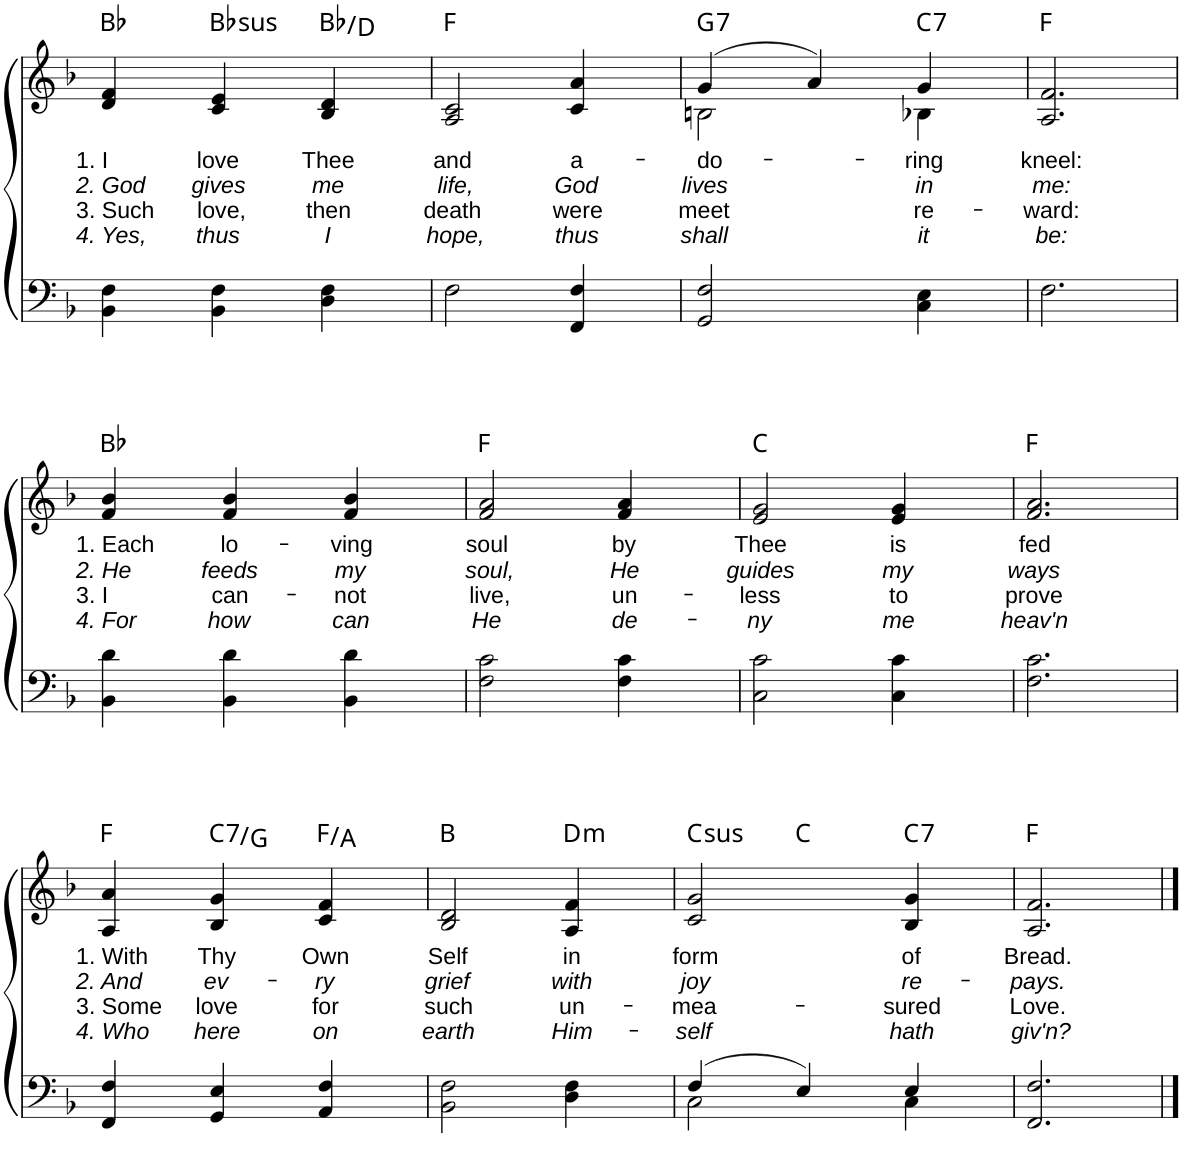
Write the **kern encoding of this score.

**kern	**kern	**text	**text	**text	**text	**harte
*part1	*part1	*part1	*part1	*part1	*part1	*part1
*staff2	*staff1	*staff1	*staff1	*staff1	*staff1	*
*I"Piano	*	*	*	*	*	*
*I'Pno	*	*	*	*	*	*
!!LO:PB:g=z
*clefF4	*clefG2	*	*	*	*	*
*k[b-]	*k[b-]	*	*	*	*	*
*M3/4	*M3/4	*	*	*	*	*
=13	=13	=13	=13	=13	=13	=13
!	!	!LO:LY:b	!LO:LY:b	!LO:LY:b	!LO:LY:b	!
4BB-\ 4F\	4d/ 4f/	1. I	2. God	3. Such	4. Yes,	Bb:maj
!	!	!LO:LY:b	!LO:LY:b	!LO:LY:b	!LO:LY:b	!LO:H:kt=sus
4BB-\ 4F\	4c/ 4e/	love	gives	love,	thus	Bb:sus4
!	!	!LO:LY:b	!LO:LY:b	!LO:LY:b	!LO:LY:b	!
4D\ 4F\	4B-/ 4d/	Thee	me	then	I	Bb:maj/3
=14	=14	=14	=14	=14	=14	=14
!	!	!LO:LY:b	!LO:LY:b	!LO:LY:b	!LO:LY:b	!
2F\	2A/ 2c/	and	life,	death	hope,	F:maj
!	!	!LO:LY:b	!LO:LY:b	!LO:LY:b	!LO:LY:b	!
4FF/ 4F/	4c/ 4a/	a-	God	were	thus	.
=15	=15	=15	=15	=15	=15	=15
!	!	!LO:LY:b	!LO:LY:b	!LO:LY:b	!LO:LY:b	!LO:H:kt=7
*	*^	*	*	*	*	*
2GG/ 2F/	(4g/	2Bn\	-do-	lives	meet	shall	G:7
.	4a/)	.	.	.	.	.	.
!	!	!	!LO:LY:b	!LO:LY:b	!LO:LY:b	!LO:LY:b	!LO:H:kt=7
4C\ 4E\	4g/	4B-X\	-ring	in	re-	it	C:7
=16	=16	=16	=16	=16	=16	=16	=16
!	!	!	!LO:LY:b	!LO:LY:b	!LO:LY:b	!LO:LY:b	!
*	*v	*v	*	*	*	*	*
2.F\	2.A/ 2.f/	kneel:	me:	-ward:	be:	F:maj
!!LO:LB:g=z
=17	=17	=17	=17	=17	=17	=17
!	!	!LO:LY:b	!LO:LY:b	!LO:LY:b	!LO:LY:b	!
4BB-\ 4d\	4f/ 4b-/	1. Each	2. He	3. I	4. For	Bb:maj
!	!	!LO:LY:b	!LO:LY:b	!LO:LY:b	!LO:LY:b	!
4BB-\ 4d\	4f/ 4b-/	lo-	feeds	can-	how	.
!	!	!LO:LY:b	!LO:LY:b	!LO:LY:b	!LO:LY:b	!
4BB-\ 4d\	4f/ 4b-/	-ving	my	-not	can	.
=18	=18	=18	=18	=18	=18	=18
!	!	!LO:LY:b	!LO:LY:b	!LO:LY:b	!LO:LY:b	!
2F\ 2c\	2f/ 2a/	soul	soul,	live,	He	F:maj
!	!	!LO:LY:b	!LO:LY:b	!LO:LY:b	!LO:LY:b	!
4F\ 4c\	4f/ 4a/	by	He	un-	de-	.
=19	=19	=19	=19	=19	=19	=19
!	!	!LO:LY:b	!LO:LY:b	!LO:LY:b	!LO:LY:b	!
2C\ 2c\	2e/ 2g/	Thee	guides	-less	-ny	C:maj
!	!	!LO:LY:b	!LO:LY:b	!LO:LY:b	!LO:LY:b	!
4C\ 4c\	4e/ 4g/	is	my	to	me	.
=20	=20	=20	=20	=20	=20	=20
!	!	!LO:LY:b	!LO:LY:b	!LO:LY:b	!LO:LY:b	!
2.F\ 2.c\	2.f/ 2.a/	fed	ways	prove	heav'n	F:maj
!!LO:LB:g=z
=21	=21	=21	=21	=21	=21	=21
!	!	!LO:LY:b	!LO:LY:b	!LO:LY:b	!LO:LY:b	!
4FF/ 4F/	4A/ 4a/	1. With	2. And	3. Some	4. Who	F:maj
!	!	!LO:LY:b	!LO:LY:b	!LO:LY:b	!LO:LY:b	!LO:H:kt=7
4GG/ 4E/	4B-/ 4g/	Thy	ev-	love	here	C:7/5
!	!	!LO:LY:b	!LO:LY:b	!LO:LY:b	!LO:LY:b	!
4AA/ 4F/	4c/ 4f/	Own	-ry	for	on	F:maj/3
=22	=22	=22	=22	=22	=22	=22
!	!	!LO:LY:b	!LO:LY:b	!LO:LY:b	!LO:LY:b	!
2BB-\ 2F\	2B-/ 2d/	Self	grief	such	earth	B:maj
!	!	!LO:LY:b	!LO:LY:b	!LO:LY:b	!LO:LY:b	!LO:H:kt=m
4D\ 4F\	4A/ 4f/	in	with	un-	Him-	D:min
=23	=23	=23	=23	=23	=23	=23
*^	*	*	*	*	*	*
!	!	!	!LO:LY:b	!LO:LY:b	!LO:LY:b	!LO:LY:b	!LO:H:kt=sus
*	*	*^	*	*	*	*	*
4F/	2C\	2c/ 2g/	4ryy	form	joy	-mea-	-self	C:sus4
4E/	.	.	2ryy	.	.	.	.	C:maj
!	!	!	!	!LO:LY:b	!LO:LY:b	!LO:LY:b	!LO:LY:b	!LO:H:kt=7
4E/	4C\	4B-/ 4g/	.	of	re-	-sured	hath	C:7
=24	=24	=24	=24	=24	=24	=24	=24	=24
!	!	!	!	!LO:LY:b	!LO:LY:b	!LO:LY:b	!LO:LY:b	!
*v	*v	*	*	*	*	*	*	*
*	*v	*v	*	*	*	*	*
2.FF/ 2.F/	2.A/ 2.f/	Bread.	-pays.	Love.	giv'n?	F:maj
==	==	==	==	==	==	==
*-	*-	*-	*-	*-	*-	*-
